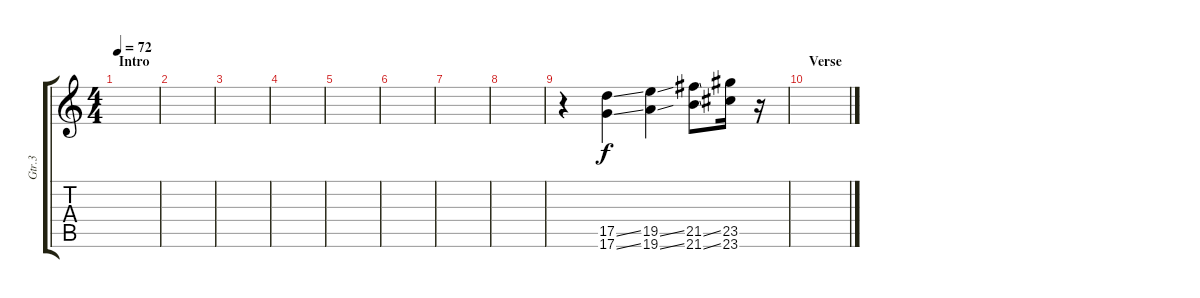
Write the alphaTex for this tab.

\track ("Gtr.3" "Gtr.3") {instrument distortionguitar}
\staff {score tabs}
\tuning (D4 D4 A3 D3 A2 D2) {hide}
\ts (4 4)
\section ("" "Intro")
\tempo 72
\clef g2
\ks c
|
|
|
|
|
|
|
|
r.4 (17.5{ss} 17.6{ss}).4 (19.5{ss} 19.6{ss}).4 (21.5{ss} 21.6{ss}).8 (23.5 23.6).16 r.16 |
\section ("" "Verse")
